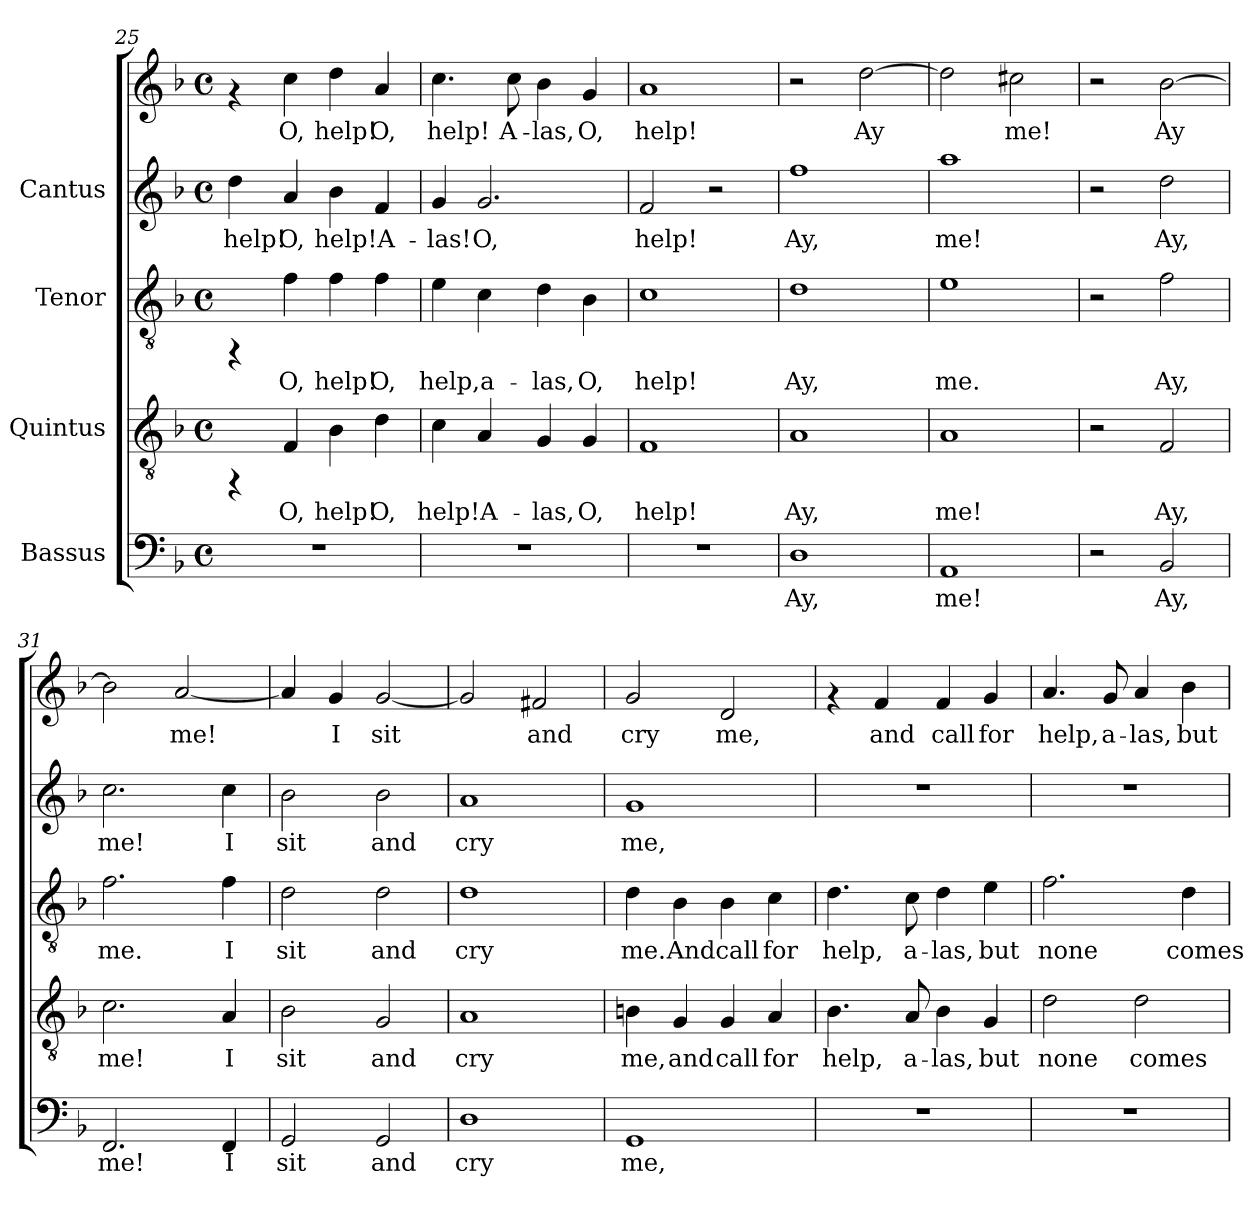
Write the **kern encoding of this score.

**kern	**text	**kern	**text	**kern	**text	**kern	**text	**kern	**text
*part4	*part4	*part3	*part3	*part2	*part2	*part1	*part1	*part1	*part1
*staff5	*staff5	*staff4	*staff4	*staff3	*staff3	*staff2	*staff2	*staff1	*staff1
*I"Bassus	*	*I"Quintus	*	*I"Tenor	*	*I"Cantus	*	*	*
*clefF4	*	*clefGv2	*	*clefGv2	*	*clefG2	*	*clefG2	*
*k[b-]	*	*k[b-]	*	*k[b-]	*	*k[b-]	*	*k[b-]	*
*F:	*	*F:	*	*F:	*	*F:	*	*F:	*
*M4/4	*	*M4/4	*	*M4/4	*	*M4/4	*	*M4/4	*
*met(c)	*	*met(c)	*	*met(c)	*	*met(c)	*	*met(c)	*
=25	=25	=25	=25	=25	=25	=25	=25	=25	=25
!	!	!	!	!	!	!	!LO:LY:b:cj	!	!
1r	.	4rFF	.	4rFF	.	4dd\	help!	4rf	.
!	!	!	!LO:LY:b:cj	!	!LO:LY:b:cj	!	!LO:LY:b:cj	!	!LO:LY:b:cj
.	.	4F/	O,	4f\	O,	4a/	O,	4cc\	O,
!	!	!	!LO:LY:b:cj	!	!LO:LY:b:cj	!	!LO:LY:b:cj	!	!LO:LY:b:cj
.	.	4B-\	help!	4f\	help!	4b-\	help!	4dd\	help!
!	!	!	!LO:LY:b:cj	!	!LO:LY:b:cj	!	!LO:LY:b:cj	!	!LO:LY:b:cj
.	.	4d\	O,	4f\	O,	4f/	A-	4a/	O,
!!LO:PB:g=z
=26	=26	=26	=26	=26	=26	=26	=26	=26	=26
!	!	!	!LO:LY:b:cj	!	!LO:LY:b:cj	!	!LO:LY:b:cj	!	!LO:LY:b:cj
1r	.	4c\	help!	4e\	help,	4g/	las!	4.cc\	-help!
!	!	!	!LO:LY:b:cj	!	!LO:LY:b:cj	!	!LO:LY:b:cj	!	!
.	.	4A/	A-	4c\	a-	2.g/	O,	.	.
!	!	!	!	!	!	!	!	!	!LO:LY:b:cj
.	.	.	.	.	.	.	.	8cc\	A-
!	!	!	!LO:LY:b:cj	!	!LO:LY:b:cj	!	!	!	!LO:LY:b:cj
.	.	4G/	-las,	4d\	-las,	.	.	4b-\	-las,
!	!	!	!LO:LY:b:cj	!	!LO:LY:b:cj	!	!	!	!LO:LY:b:cj
.	.	4G/	O,	4B-\	O,	.	.	4g/	O,
=27	=27	=27	=27	=27	=27	=27	=27	=27	=27
!	!	!	!LO:LY:b:cj	!	!LO:LY:b:cj	!	!LO:LY:b:cj	!	!LO:LY:b:cj
1r	.	1F	help!	1c	help!	2f/	help!	1a	help!
.	.	.	.	.	.	2r	.	.	.
=28	=28	=28	=28	=28	=28	=28	=28	=28	=28
!	!LO:LY:b:cj	!	!LO:LY:b:cj	!	!LO:LY:b:cj	!	!LO:LY:b:cj	!	!
1D	Ay,	1A	Ay,	1d	Ay,	1ff	Ay,	2r	.
!	!	!	!	!	!	!	!	!	!LO:LY:b:cj
.	.	.	.	.	.	.	.	[>2dd\	Ay
=29	=29	=29	=29	=29	=29	=29	=29	=29	=29
!	!LO:LY:b:cj	!	!LO:LY:b:cj	!	!LO:LY:b:cj	!	!LO:LY:b:cj	!	!LO:LY:b:cj
1AA	me!	1A	me!	1e	me.	1aa	me!	2dd\]	.
!	!	!	!	!	!	!	!	!	!LO:LY:b:cj
.	.	.	.	.	.	.	.	2cc#X\	me!
=30	=30	=30	=30	=30	=30	=30	=30	=30	=30
2r	.	2r	.	2r	.	2r	.	2r	.
!	!LO:LY:b:cj	!	!LO:LY:b:cj	!	!LO:LY:b:cj	!	!LO:LY:b:cj	!	!LO:LY:b:cj
2BB-/	Ay,	2F/	Ay,	2f\	Ay,	2dd\	Ay,	[>2b-\	Ay
=31	=31	=31	=31	=31	=31	=31	=31	=31	=31
!	!LO:LY:b:cj	!	!LO:LY:b:cj	!	!LO:LY:b:cj	!	!LO:LY:b:cj	!	!LO:LY:b:cj
2.FF/	me!	2.c\	me!	2.f\	me.	2.cc\	me!	2b-\]	.
!	!	!	!	!	!	!	!	!	!LO:LY:b:cj
.	.	.	.	.	.	.	.	[<2a/	me!
!	!LO:LY:b:cj	!	!LO:LY:b:cj	!	!LO:LY:b:cj	!	!LO:LY:b:cj	!	!
4FF/	I	4A/	I	4f\	I	4cc\	I	.	.
=32	=32	=32	=32	=32	=32	=32	=32	=32	=32
!	!LO:LY:b:cj	!	!LO:LY:b:cj	!	!LO:LY:b:cj	!	!LO:LY:b:cj	!	!LO:LY:b:cj
2GG/	sit	2B-\	sit	2d\	sit	2b-\	sit	4a/]	.
!	!	!	!	!	!	!	!	!	!LO:LY:b:cj
.	.	.	.	.	.	.	.	4g/	I
!	!LO:LY:b:cj	!	!LO:LY:b:cj	!	!LO:LY:b:cj	!	!LO:LY:b:cj	!	!LO:LY:b:cj
2GG/	and	2G/	and	2d\	and	2b-\	and	[<2g/	sit
!!LO:LB:g=z
=33	=33	=33	=33	=33	=33	=33	=33	=33	=33
!	!LO:LY:b:cj	!	!LO:LY:b:cj	!	!LO:LY:b:cj	!	!LO:LY:b:cj	!	!LO:LY:b:cj
1D	cry	1A	cry	1d	cry	1a	cry	2g/]	.
!	!	!	!	!	!	!	!	!	!LO:LY:b:cj
.	.	.	.	.	.	.	.	2f#X/	and
=34	=34	=34	=34	=34	=34	=34	=34	=34	=34
!	!LO:LY:b:cj	!	!LO:LY:b:cj	!	!LO:LY:b:cj	!	!LO:LY:b:cj	!	!LO:LY:b:cj
1GG	me,	4Bn\	me,	4d\	me.	1g	me,	2g/	cry
!	!	!	!LO:LY:b:cj	!	!LO:LY:b:cj	!	!	!	!
.	.	4G/	and	4B-\	And	.	.	.	.
!	!	!	!LO:LY:b:cj	!	!LO:LY:b:cj	!	!	!	!LO:LY:b:cj
.	.	4G/	call	4B-\	call	.	.	2d/	me,
!	!	!	!LO:LY:b:cj	!	!LO:LY:b:cj	!	!	!	!
.	.	4A/	for	4c\	for	.	.	.	.
=35	=35	=35	=35	=35	=35	=35	=35	=35	=35
!	!	!	!LO:LY:b:cj	!	!LO:LY:b:cj	!	!	!	!
1r	.	4.B-\	help,	4.d\	help,	1r	.	4rf	.
!	!	!	!	!	!	!	!	!	!LO:LY:b:cj
.	.	.	.	.	.	.	.	4f/	and
!	!	!	!LO:LY:b:cj	!	!LO:LY:b:cj	!	!	!	!
.	.	8A/	a-	8c\	a-	.	.	.	.
!	!	!	!LO:LY:b:cj	!	!LO:LY:b:cj	!	!	!	!LO:LY:b:cj
.	.	4B-\	-las,	4d\	-las,	.	.	4f/	call
!	!	!	!LO:LY:b:cj	!	!LO:LY:b:cj	!	!	!	!LO:LY:b:cj
.	.	4G/	but	4e\	but	.	.	4g/	for
=36	=36	=36	=36	=36	=36	=36	=36	=36	=36
!	!	!	!LO:LY:b:cj	!	!LO:LY:b:cj	!	!	!	!LO:LY:b:cj
1r	.	2d\	none	2.f\	none	1r	.	4.a/	help,
!	!	!	!	!	!	!	!	!	!LO:LY:b:cj
.	.	.	.	.	.	.	.	8g/	a-
!	!	!	!LO:LY:b:cj	!	!	!	!	!	!LO:LY:b:cj
.	.	2d\	comes	.	.	.	.	4a/	-las,
!	!	!	!	!	!LO:LY:b:cj	!	!	!	!LO:LY:b:cj
.	.	.	.	4d\	comes	.	.	4b-\	but
=	=	=	=	=	=	=	=	=	=
*-	*-	*-	*-	*-	*-	*-	*-	*-	*-
